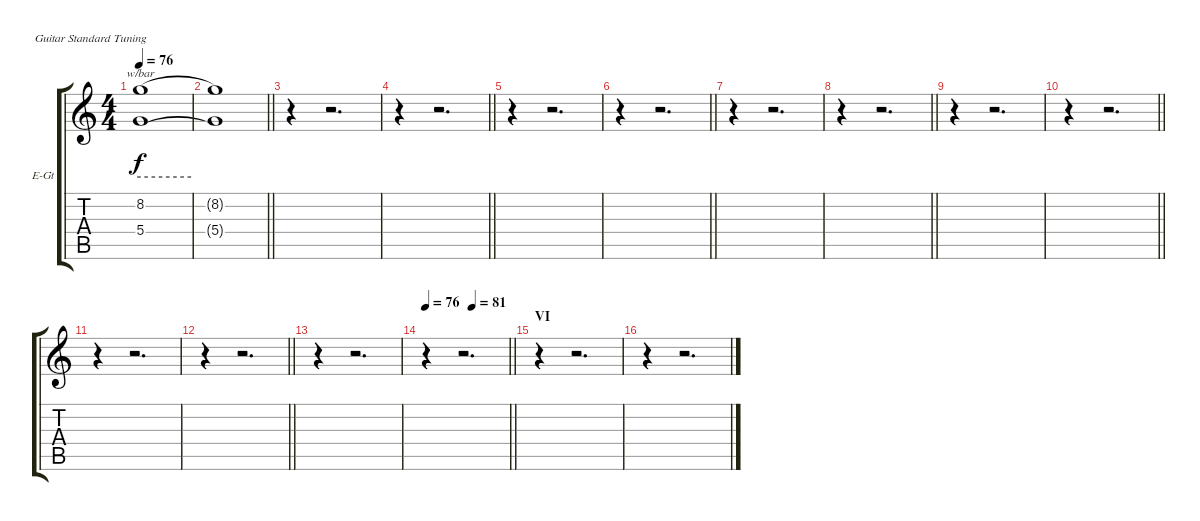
\bracketExtendMode groupsimilarinstruments
\firstSystemTrackNameOrientation horizontal
\otherSystemsTrackNameOrientation horizontal
\track ("Peter Lindgren" "E-Gt") {instrument electricguitarjazz}
\staff {score tabs}
\tuning (E4 B3 G3 D3 A2 E2)
\ts (4 4)
\tempo 76
\clef g2
\ks c
(8.2 5.4).1{tbe (hold default 0 0 60 0) dy f} |
\barLineRight lightlight
(8.2{t} 5.4{t}).1 |
r.4 r.2{d} |
\barLineRight lightlight
r.4 r.2{d} |
r.4 r.2{d} |
\barLineRight lightlight
r.4 r.2{d} |
r.4 r.2{d} |
\barLineRight lightlight
r.4 r.2{d} |
r.4 r.2{d} |
\barLineRight lightlight
r.4 r.2{d} |
r.4 r.2{d} |
\barLineRight lightlight
r.4 r.2{d} |
r.4 r.2{d} |
\tempo 76
\tempo (81 0.5625)
\barLineRight lightlight
r.4 r.2{d} |
\section ("" "VI")
r.4 r.2{d} |
r.4 r.2{d}
